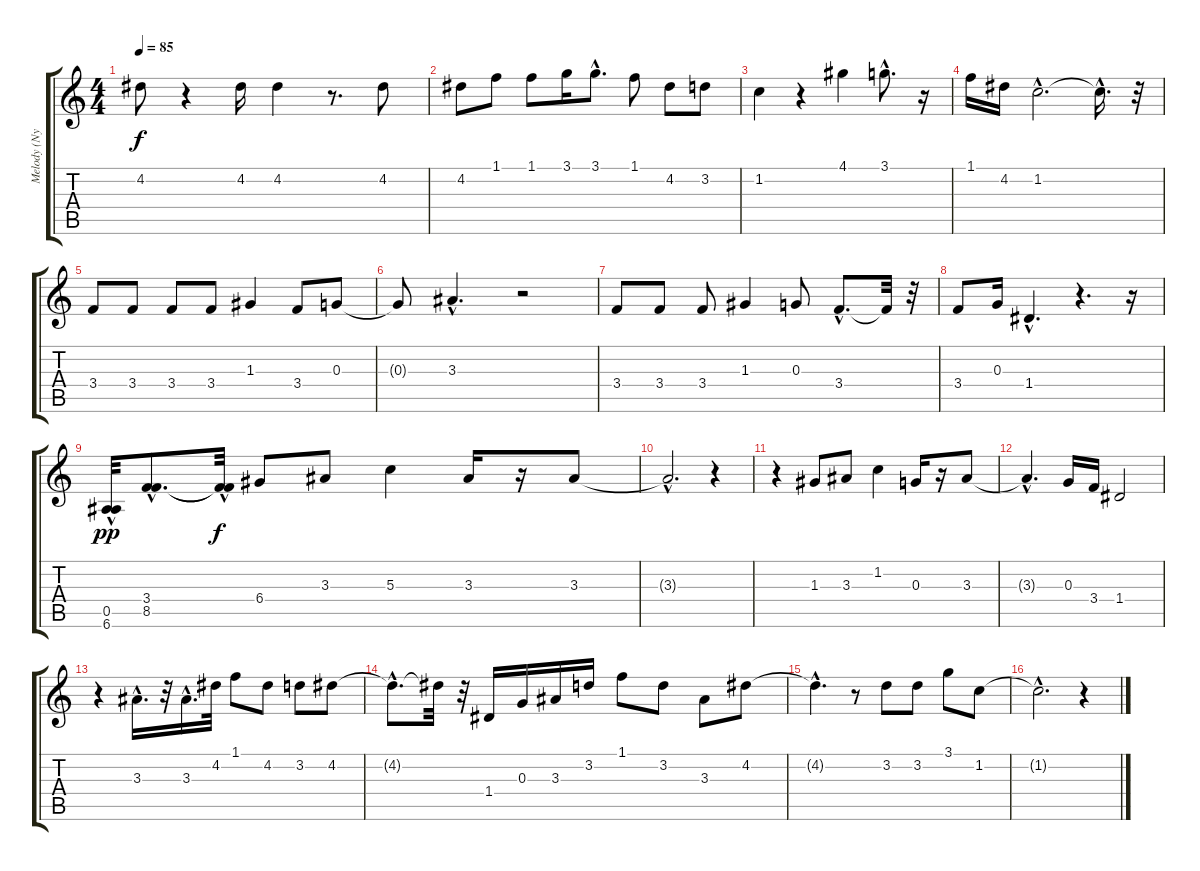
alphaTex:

\track ("Melody (Nylon Guitar)" "Melody (Ny") {instrument acousticguitarnylon}
\staff {score tabs}
\tuning (E4 B3 G3 D3 A2 E2) {hide}
\ts (4 4)
\tempo 85
\clef g2
\ks c
4.2.8{dy f} r.4 4.2.16 4.2.4 r.8{d} 4.2.8 |
4.2.8 1.1.8 1.1.8 3.1.16 3.1{hac}.8{d} 1.1.8 4.2.8 3.2.8 |
1.2.4 r.4 4.1.4 3.1{hac}.8{d} r.16 |
1.1.16 4.2.16 1.2{hac}.2{d} 1.2{hac t}.16{d} r.32 |
3.4.8 3.4.8 3.4.8 3.4.8 1.3.4 3.4.8 0.3.8 |
0.3{t}.8 3.3{hac}.4{d} r.2 |
3.4.8 3.4.8 3.4.8 1.3.4 0.3.8 3.4{hac}.8{d} 3.4{t}.32 r.32 |
3.4.8 0.3.16 1.4{hac}.4{d} r.4{d} r.16 |
(0.5{hac} 6.6{hac}).32{dy pp} (3.4{hac} 8.5{hac}).8{d} (3.4{hac t} 8.5{t}).32{dy f} 6.4.8 3.3.8 5.3.4 3.3.16 r.16 3.3.8 |
3.3{hac t}.2{d} r.4 |
r.4 1.3.8 3.3.8 1.2.4 0.3.16 r.16 3.3.8 |
3.3{hac t}.4{d} 0.3.16 3.4.16 1.4.2 |
r.4 3.3{hac}.16{d} r.32 3.3{hac}.16{d} 4.2.32 1.1.8 4.2.8 3.2.8 4.2.8 |
4.2{hac t}.8{d} 4.2{t}.32 r.32 1.4.16 0.3.16 3.3.16 3.2.16 1.1.8 3.2.8 3.3.8 4.2.8 |
4.2{hac t}.4{d} r.8 3.2.8 3.2.8 3.1.8 1.2.8 |
1.2{hac t}.2{d} r.4
